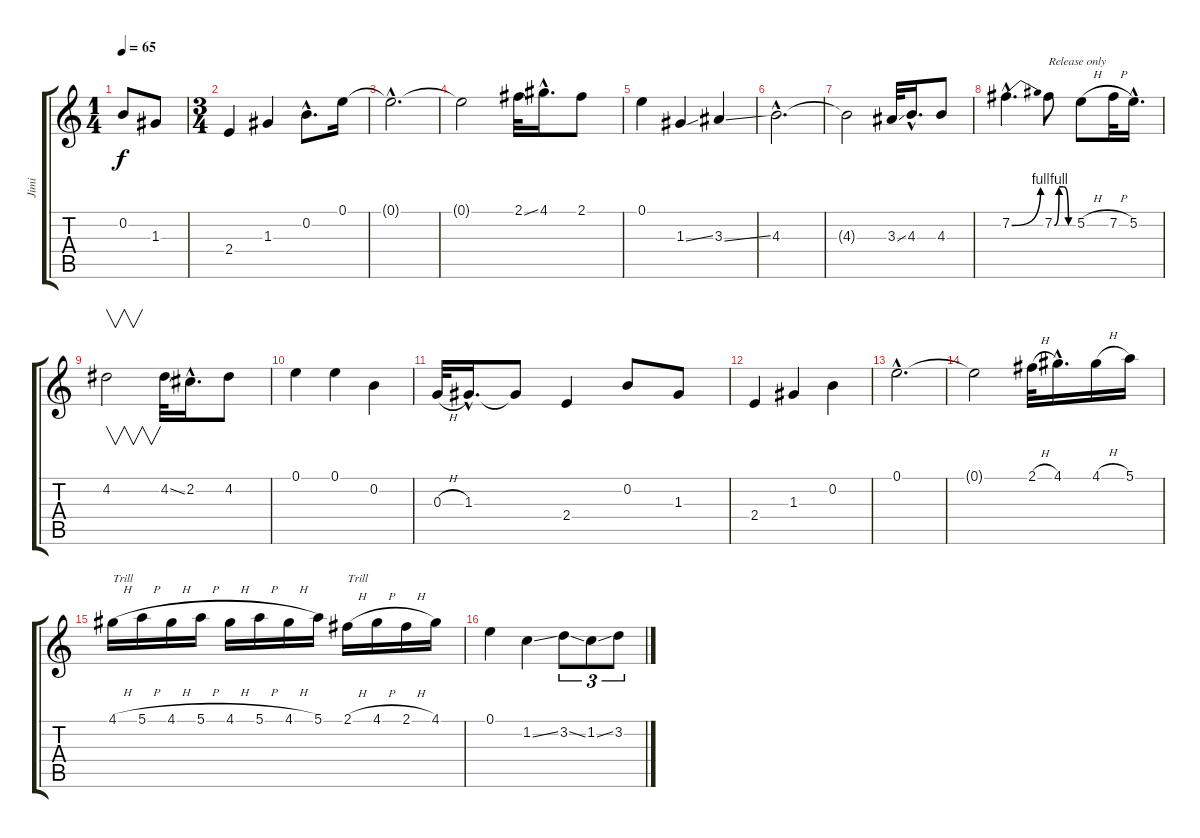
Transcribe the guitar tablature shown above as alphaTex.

\track ("Jimi" "Jimi") {instrument overdrivenguitar}
\staff {score tabs}
\tuning (E4 B3 G3 D3 A2 E2) {hide}
\ts (1 4)
\tempo 65
\clef g2
\ks c
0.2.8{dy f instrument overdrivenguitar} 1.3.8 |
\ts (3 4)
2.4.4 1.3.4 0.2{hac}.8{d} 0.1.16 |
0.1{hac t}.2{d} |
0.1{t}.2 2.1{ss}.32 4.1{hac}.16{d} 2.1.8 |
0.1.4 1.3{ss}.4 3.3{ss}.4 |
4.3{hac}.2{d} |
4.3{t}.2 3.3{ss}.32 4.3{hac}.16{d} 4.3.8 |
7.2{be (bend 0 0 60 4) hac}.4{d} 7.2{be (custom 0 0 15 4 30 4 45 0 60 0)}.8{txt "Release only"} 5.2{h}.8 7.2{h}.32 5.2{hac}.16{d} |
4.2.2{v} 4.2{ss}.32 2.2{hac}.16{d} 4.2.8 |
0.1.4 0.1.4 0.2.4 |
0.3{h}.32 1.3{hac}.16{d} 1.3{t}.8 2.4.4 0.2.8 1.3.8 |
2.4.4 1.3.4 0.2.4 |
0.1{hac}.2{d} |
0.1{t}.2 2.1{h}.32 4.1{hac}.16{d} 4.1{h}.16 5.1.16 |
4.1{h}.16{txt "Trill"} 5.1{h}.16 4.1{h}.16 5.1{h}.16 4.1{h}.16 5.1{h}.16 4.1{h}.16 5.1.16 2.1{h}.16{txt "Trill"} 4.1{h}.16 2.1{h}.16 4.1.16 |
0.1.4 1.2{ss}.4 3.2{ss}.8{tu (3 2)} 1.2{ss}.8{tu (3 2)} 3.2{ss}.8{tu (3 2)}
